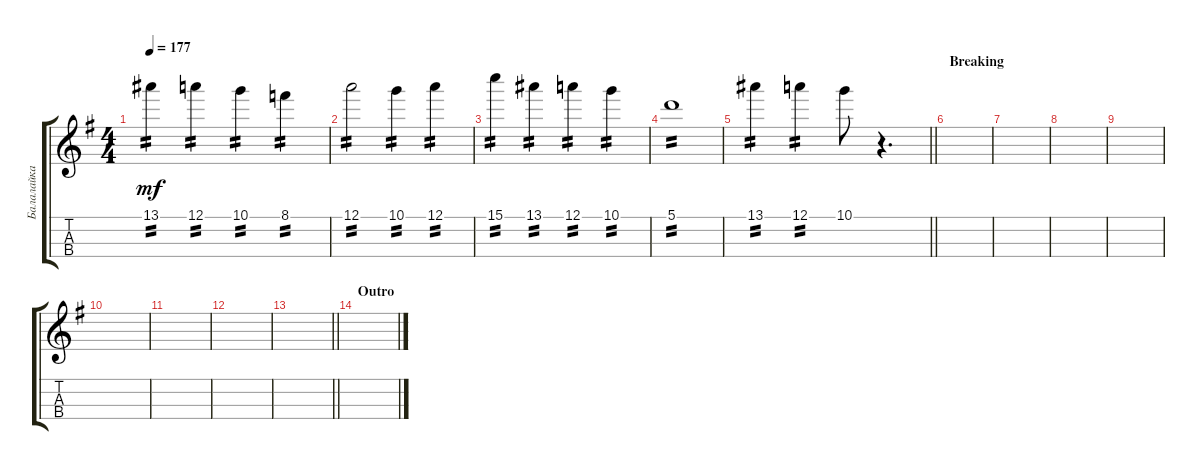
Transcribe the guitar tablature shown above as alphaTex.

\track ("Балалайка" "Балалайка") {instrument acousticguitarsteel}
\staff {score tabs}
\tuning (A4 E4 E4 G3) {hide}
\ts (4 4)
\tempo 177
\clef g2
\ks eminor
13.1.4{tp 2 dy mf} 12.1.4{tp 2} 10.1.4{tp 2} 8.1.4{tp 2} |
12.1.2{tp 2} 10.1.4{tp 2} 12.1.4{tp 2} |
15.1.4{tp 2} 13.1.4{tp 2} 12.1.4{tp 2} 10.1.4{tp 2} |
5.1.1{tp 2} |
\barLineRight lightlight
13.1.4{tp 2} 12.1.4{tp 2} 10.1.8 r.4{d} |
\section ("" "Breaking")
|
|
|
|
|
|
|
\barLineRight lightlight
|
\section ("" "Outro")
